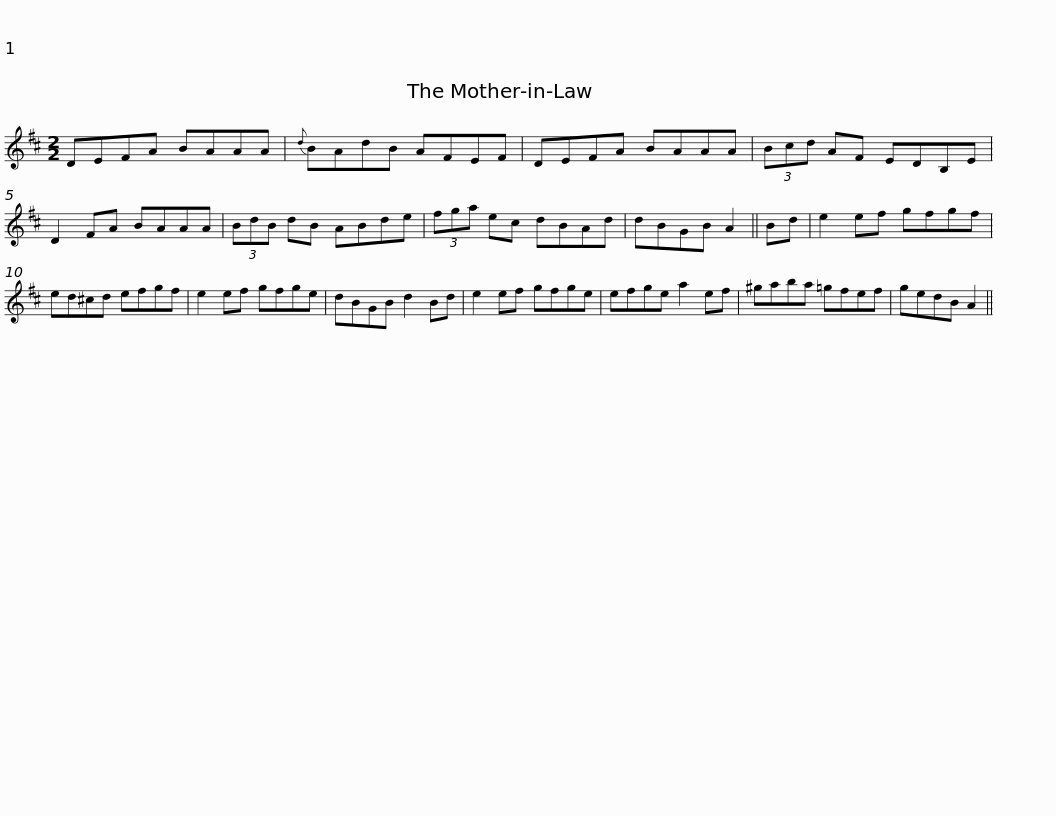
X:1
L:1/8
M:2/2
I:linebreak $
K:D
V:1 treble
V:1
 DEFA BAAA |{d} BAdB AFEF | DEFA BAAA | (3Bcd AF EDB,E | D2 FA BAAA |$ %5
 (3BdB dB ABde | (3fga ec dBAd | dBGB A2 || Bd | e2 ef gfgf | %10
 ed^cd efgf |$ e2 ef gfge | dBGB d2 Bd | e2 ef gfge | efge a2 ef | %15
 ^gaba =gfef | gedB A2 || %17
